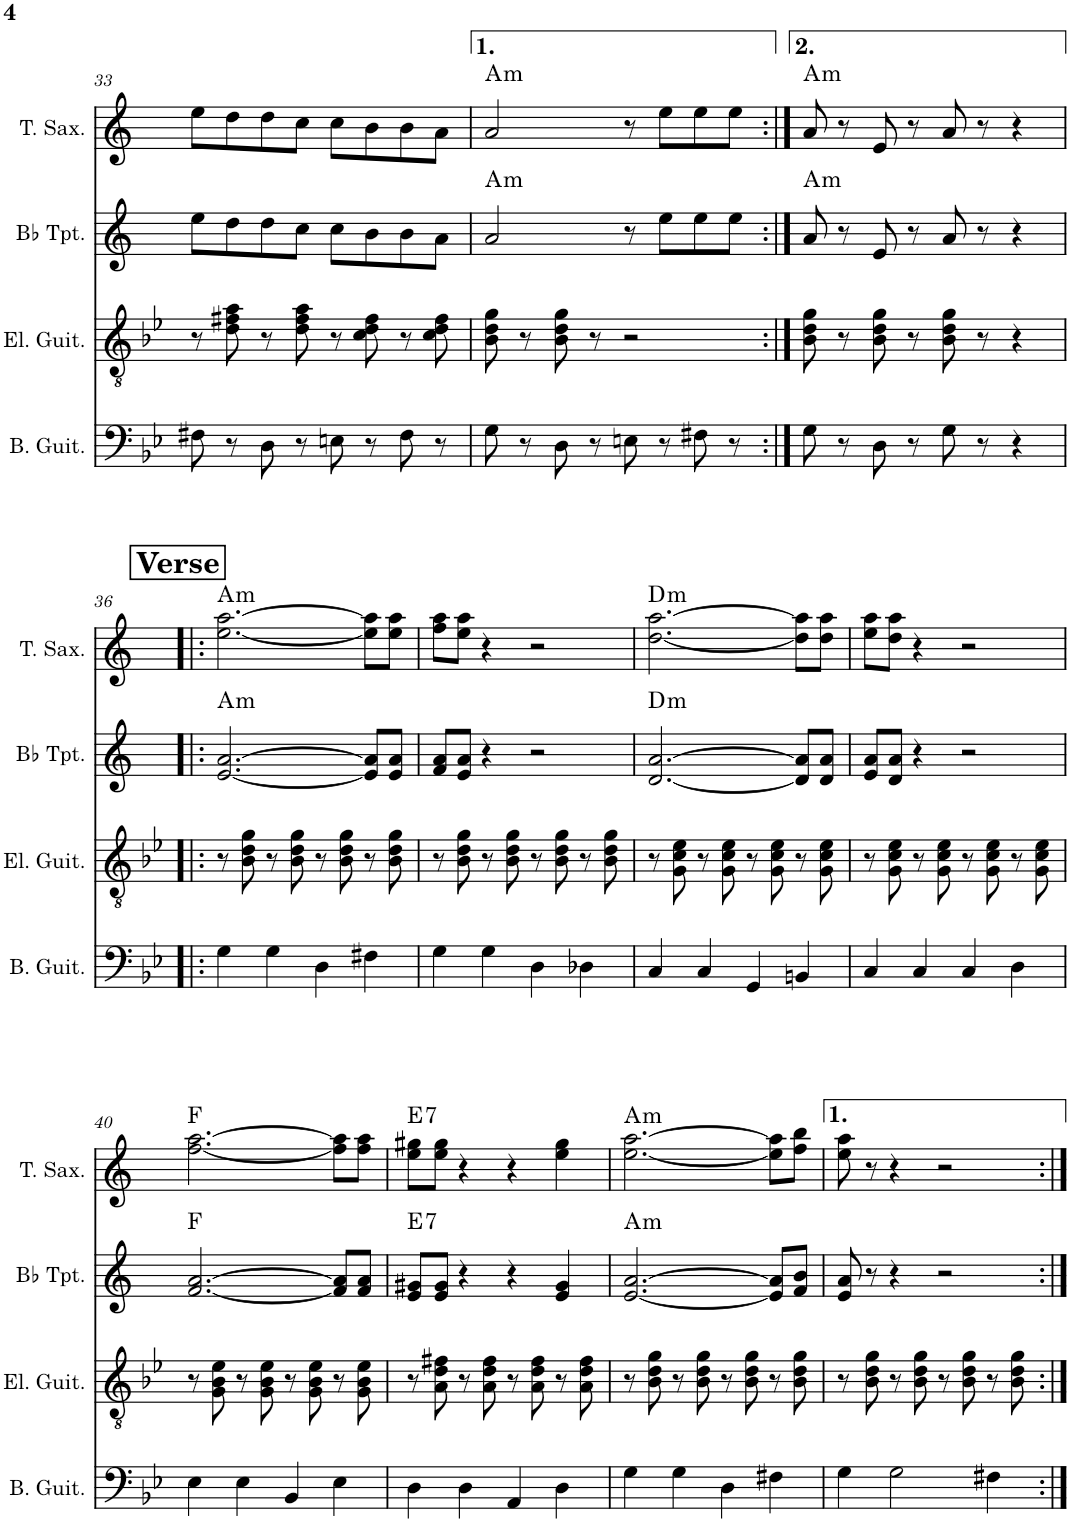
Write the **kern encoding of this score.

**kern	**kern	**kern	**harte	**kern	**harte
*part4	*part3	*part2	*part2	*part1	*part1
*staff4	*staff3	*staff2	*	*staff1	*
*I"Bass Guitar	*I"Electric Guitar	*I"Bb Trumpet	*	*I"Tenor Saxophone	*
*I'B. Guit.	*I'El. Guit.	*I'Bb Tpt.	*	*I'T. Sax.	*
!!LO:PB:g=z
*clefF4	*clefGv2	*clefG2	*	*clefG2	*
*Trd7c12	*	*Trd1c2	*	*Trd8c14	*
*k[b-e-]	*k[b-e-]	*k[]	*	*k[]	*
*M4/4	*M4/4	*M4/4	*	*M4/4	*
=33	=33	=33	=33	=33	=33
8F#X\	8r	8ee\L	.	8ee\L	.
8r	8d\ 8f#X\ 8a\	8dd\	.	8dd\	.
8D\	8r	8dd\	.	8dd\	.
8r	8d\ 8f#\ 8a\	8cc\J	.	8cc\J	.
8En\	8r	8cc\L	.	8cc\L	.
8r	8c\ 8d\ 8f#\	8b\	.	8b\	.
8F#\	8r	8b\	.	8b\	.
8r	8c\ 8d\ 8f#\	8a\J	.	8a\J	.
=34	=34	=34	=34	=34	=34
!	!	!	!LO:H:kt=m	!	!LO:H:kt=m
8G\	8B-\ 8d\ 8g\	2a/	A:min	2a/	A:min
8r	8r	.	.	.	.
8D\	8B-\ 8d\ 8g\	.	.	.	.
8r	8r	.	.	.	.
8En\	2r	8r	.	8r	.
8r	.	8ee\L	.	8ee\L	.
8F#X\	.	8ee\	.	8ee\	.
8r	.	8ee\J	.	8ee\J	.
=35:|!	=35:|!	=35:|!	=35:|!	=35:|!	=35:|!
!	!	!	!LO:H:kt=m	!	!LO:H:kt=m
8G\	8B-\ 8d\ 8g\	8a/	A:min	8a/	A:min
8r	8r	8r	.	8r	.
8D\	8B-\ 8d\ 8g\	8e/	.	8e/	.
8r	8r	8r	.	8r	.
8G\	8B-\ 8d\ 8g\	8a/	.	8a/	.
8r	8r	8r	.	8r	.
4r	4r	4r	.	4r	.
!!LO:LB:g=z
!!LO:REH:place=s1:a:B:cj:fs=14:t=Verse
=36!|:	=36!|:	=36!|:	=36!|:	=36!|:	=36!|:
!	!	!	!LO:H:kt=m	!	!LO:H:kt=m
4G\	8r	[2.e/ [2.a/	A:min	[2.ee\ [2.aa\	A:min
.	8B-\ 8d\ 8g\	.	.	.	.
4G\	8r	.	.	.	.
.	8B-\ 8d\ 8g\	.	.	.	.
4D\	8r	.	.	.	.
.	8B-\ 8d\ 8g\	.	.	.	.
4F#X\	8r	8e/] 8a/]L	.	8ee\] 8aa\]L	.
.	8B-\ 8d\ 8g\	8e/ 8a/J	.	8ee\ 8aa\J	.
=37	=37	=37	=37	=37	=37
4G\	8r	8f/ 8a/L	.	8ff\ 8aa\L	.
.	8B-\ 8d\ 8g\	8e/ 8a/J	.	8ee\ 8aa\J	.
4G\	8r	4r	.	4r	.
.	8B-\ 8d\ 8g\	.	.	.	.
4D\	8r	2r	.	2r	.
.	8B-\ 8d\ 8g\	.	.	.	.
4D-X\	8r	.	.	.	.
.	8B-\ 8d\ 8g\	.	.	.	.
=38	=38	=38	=38	=38	=38
!	!	!	!LO:H:kt=m	!	!LO:H:kt=m
4C/	8r	[2.d/ [2.a/	D:min	[2.dd\ [2.aa\	D:min
.	8G\ 8c\ 8e-\	.	.	.	.
4C/	8r	.	.	.	.
.	8G\ 8c\ 8e-\	.	.	.	.
4GG/	8r	.	.	.	.
.	8G\ 8c\ 8e-\	.	.	.	.
4BBn/	8r	8d/] 8a/]L	.	8dd\] 8aa\]L	.
.	8G\ 8c\ 8e-\	8d/ 8a/J	.	8dd\ 8aa\J	.
=39	=39	=39	=39	=39	=39
4C/	8r	8e/ 8a/L	.	8ee\ 8aa\L	.
.	8G\ 8c\ 8e-\	8d/ 8a/J	.	8dd\ 8aa\J	.
4C/	8r	4r	.	4r	.
.	8G\ 8c\ 8e-\	.	.	.	.
4C/	8r	2r	.	2r	.
.	8G\ 8c\ 8e-\	.	.	.	.
4D\	8r	.	.	.	.
.	8G\ 8c\ 8e-\	.	.	.	.
!!LO:LB:g=z
=40	=40	=40	=40	=40	=40
4E-\	8r	[2.f/ [2.a/	F:maj	[2.ff\ [2.aa\	F:maj
.	8G\ 8B-\ 8e-\	.	.	.	.
4E-\	8r	.	.	.	.
.	8G\ 8B-\ 8e-\	.	.	.	.
4BB-/	8r	.	.	.	.
.	8G\ 8B-\ 8e-\	.	.	.	.
4E-\	8r	8f/] 8a/]L	.	8ff\] 8aa\]L	.
.	8G\ 8B-\ 8e-\	8f/ 8a/J	.	8ff\ 8aa\J	.
=41	=41	=41	=41	=41	=41
!	!	!	!LO:H:kt=7	!	!LO:H:kt=7
4D\	8r	8e/ 8g#X/L	E:7	8ee\ 8gg#X\L	E:7
.	8A\ 8d\ 8f#X\	8e/ 8g#/J	.	8ee\ 8gg#\J	.
4D\	8r	4r	.	4r	.
.	8A\ 8d\ 8f#\	.	.	.	.
4AA/	8r	4r	.	4r	.
.	8A\ 8d\ 8f#\	.	.	.	.
4D\	8r	4e/ 4g#/	.	4ee\ 4gg#\	.
.	8A\ 8d\ 8f#\	.	.	.	.
=42	=42	=42	=42	=42	=42
!	!	!	!LO:H:kt=m	!	!LO:H:kt=m
4G\	8r	[2.e/ [2.a/	A:min	[2.ee\ [2.aa\	A:min
.	8B-\ 8d\ 8g\	.	.	.	.
4G\	8r	.	.	.	.
.	8B-\ 8d\ 8g\	.	.	.	.
4D\	8r	.	.	.	.
.	8B-\ 8d\ 8g\	.	.	.	.
4F#X\	8r	8e/] 8a/]L	.	8ee\] 8aa\]L	.
.	8B-\ 8d\ 8g\	8f/ 8b/J	.	8ff\ 8bb\J	.
=43	=43	=43	=43	=43	=43
4G\	8r	8e/ 8a/	.	8ee\ 8aa\	.
.	8B-\ 8d\ 8g\	8r	.	8r	.
2G\	8r	4r	.	4r	.
.	8B-\ 8d\ 8g\	.	.	.	.
.	8r	2r	.	2r	.
.	8B-\ 8d\ 8g\	.	.	.	.
4F#X\	8r	.	.	.	.
.	8B-\ 8d\ 8g\	.	.	.	.
=:|!	=:|!	=:|!	=:|!	=:|!	=:|!
*-	*-	*-	*-	*-	*-
